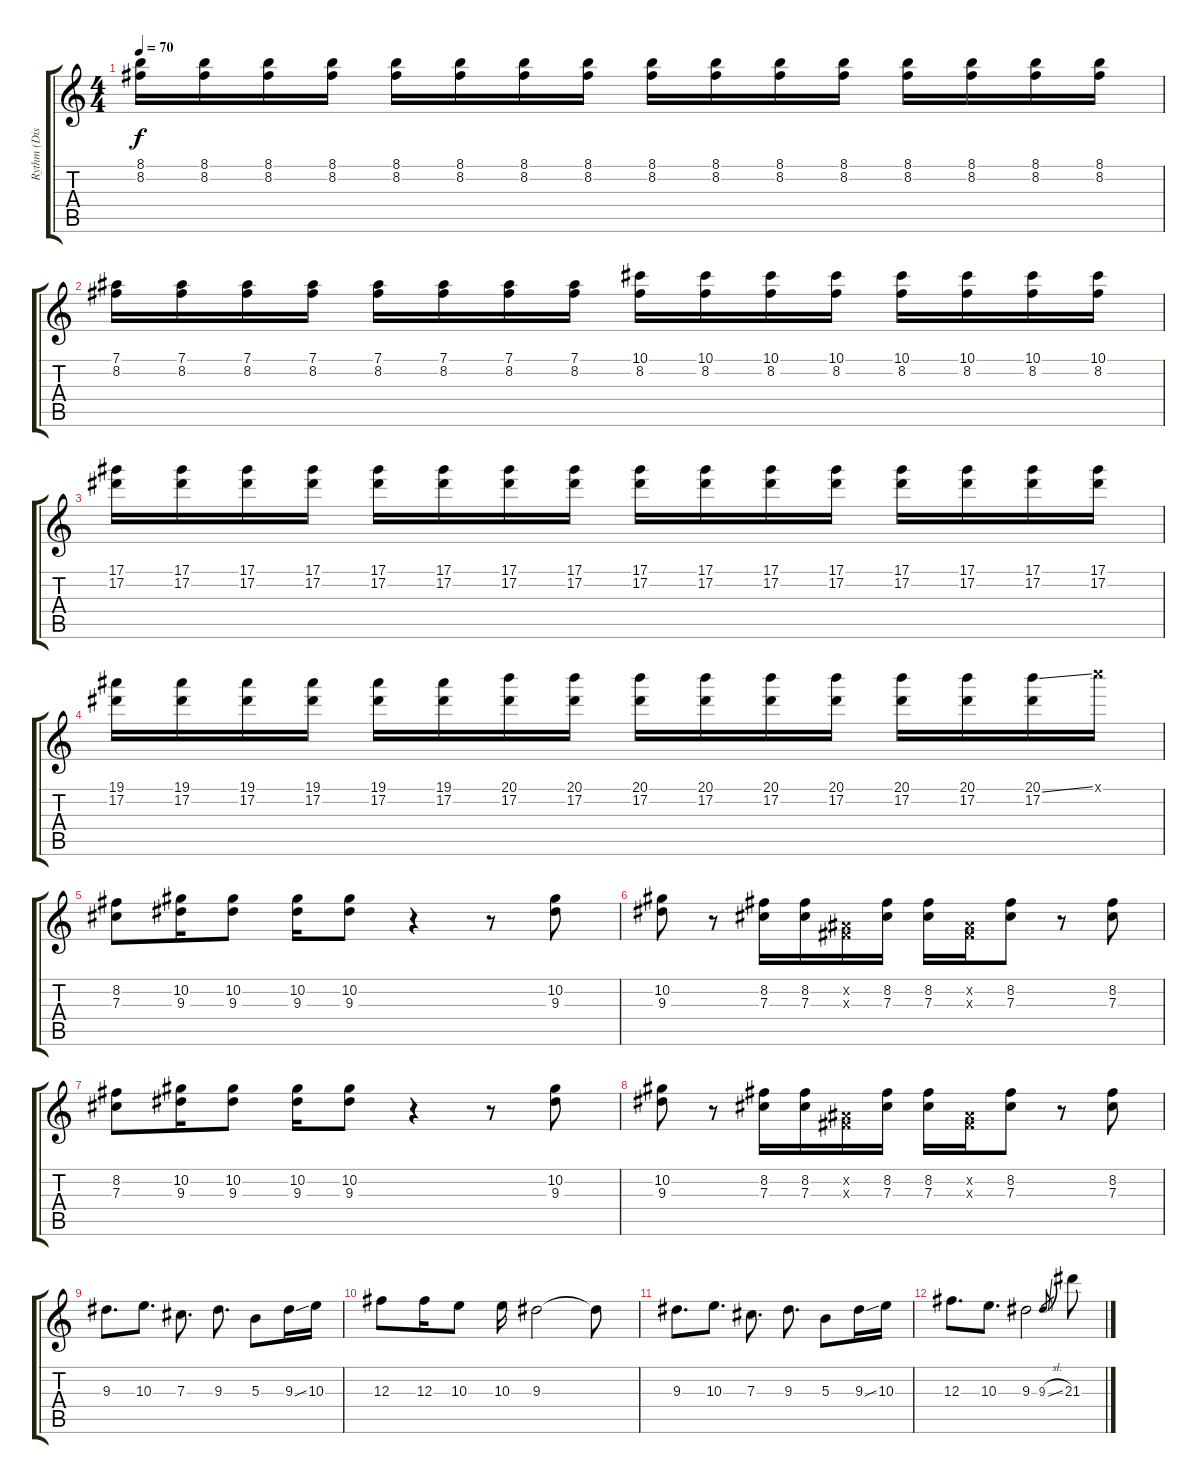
\track ("Rythm (Dist)" "Rythm (Dis") {instrument overdrivenguitar}
\staff {score tabs}
\tuning (Eb4 Bb3 Gb3 Db3 Ab2 Eb2) {hide}
\ts (4 4)
\tempo 70
\clef g2
\ks c
(8.1 8.2).16{dy f} (8.1 8.2).16 (8.1 8.2).16 (8.1 8.2).16 (8.1 8.2).16 (8.1 8.2).16 (8.1 8.2).16 (8.1 8.2).16 (8.1 8.2).16 (8.1 8.2).16 (8.1 8.2).16 (8.1 8.2).16 (8.1 8.2).16 (8.1 8.2).16 (8.1 8.2).16 (8.1 8.2).16 |
(7.1 8.2).16 (7.1 8.2).16 (7.1 8.2).16 (7.1 8.2).16 (7.1 8.2).16 (7.1 8.2).16 (7.1 8.2).16 (7.1 8.2).16 (10.1 8.2).16 (10.1 8.2).16 (10.1 8.2).16 (10.1 8.2).16 (10.1 8.2).16 (10.1 8.2).16 (10.1 8.2).16 (10.1 8.2).16 |
(17.1 17.2).16 (17.1 17.2).16 (17.1 17.2).16 (17.1 17.2).16 (17.1 17.2).16 (17.1 17.2).16 (17.1 17.2).16 (17.1 17.2).16 (17.1 17.2).16 (17.1 17.2).16 (17.1 17.2).16 (17.1 17.2).16 (17.1 17.2).16 (17.1 17.2).16 (17.1 17.2).16 (17.1 17.2).16 |
(19.1 17.2).16 (19.1 17.2).16 (19.1 17.2).16 (19.1 17.2).16 (19.1 17.2).16 (19.1 17.2).16 (20.1 17.2).16 (20.1 17.2).16 (20.1 17.2).16 (20.1 17.2).16 (20.1 17.2).16 (20.1 17.2).16 (20.1 17.2).16 (20.1 17.2).16 (20.1{ss} 17.2).16 21.1{x}.16 |
(8.2 7.3).8 (10.2 9.3).16 (10.2 9.3).8 (10.2 9.3).16 (10.2 9.3).8 r.4 r.8 (10.2 9.3).8 |
(10.2 9.3).8 r.8 (8.2 7.3).16 (8.2 7.3).16 (0.2{x} 0.3{x}).16 (8.2 7.3).16 (8.2 7.3).16 (0.2{x} 0.3{x}).16 (8.2 7.3).8 r.8 (8.2 7.3).8 |
(8.2 7.3).8{volume 5} (10.2 9.3).16 (10.2 9.3).8 (10.2 9.3).16 (10.2 9.3).8 r.4 r.8 (10.2 9.3).8 |
(10.2 9.3).8 r.8 (8.2 7.3).16 (8.2 7.3).16 (0.2{x} 0.3{x}).16 (8.2 7.3).16 (8.2 7.3).16 (0.2{x} 0.3{x}).16 (8.2 7.3).8 r.8 (8.2 7.3).8 |
9.3.8{d} 10.3.8{d} 7.3.8{d} 9.3.8{d} 5.3.8 9.3{ss}.16 10.3.16 |
12.3.8 12.3.16 10.3.8 10.3.16 9.3.2 9.3{t}.8 |
9.3.8{d volume 0} 10.3.8{d} 7.3.8{d} 9.3.8{d} 5.3.8 9.3{ss}.16 10.3.16 |
12.3.8{d} 10.3.8{d} 9.3.2 9.3{sl}.8{gr} 21.3.8
